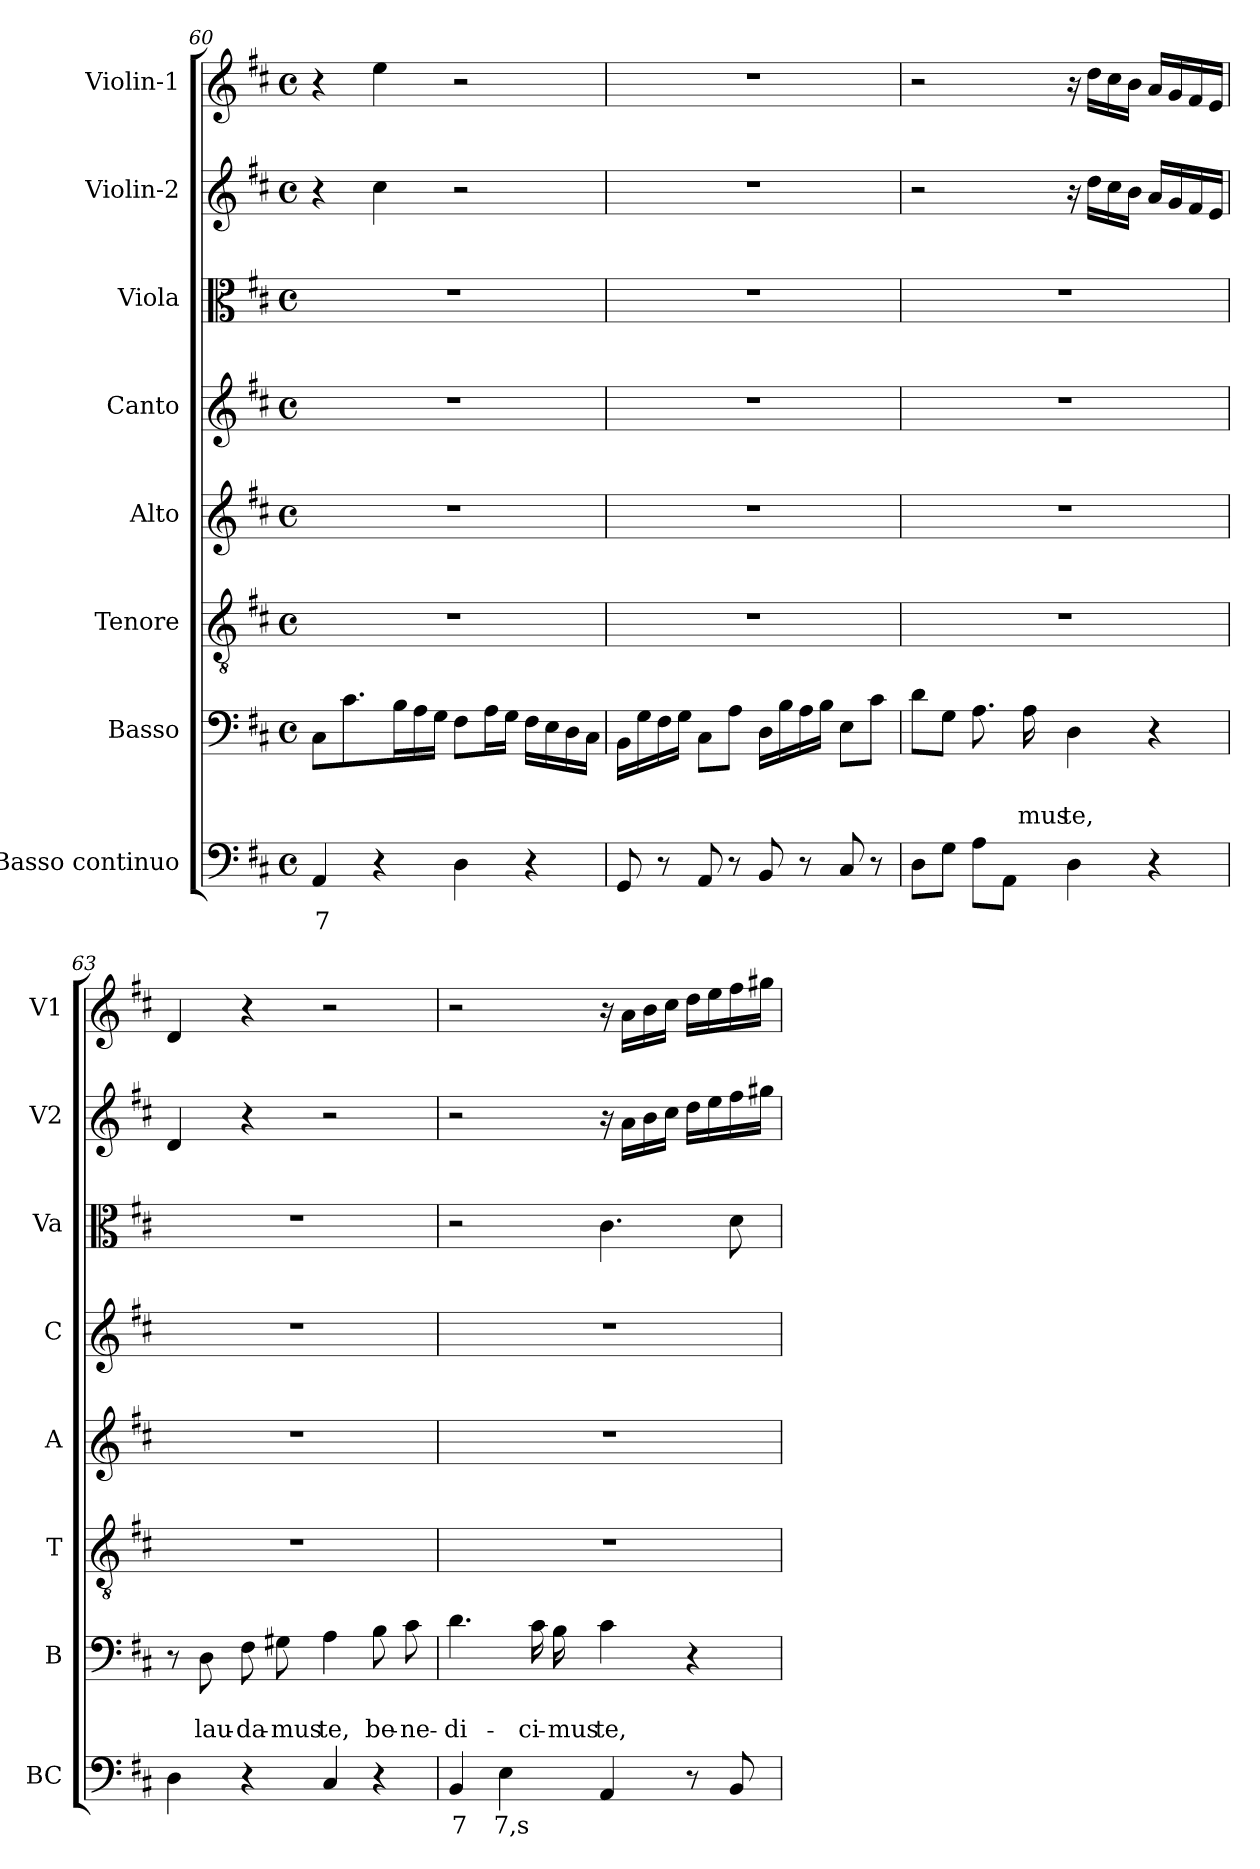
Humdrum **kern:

**kern	**text	**kern	**text	**text	**kern	**kern	**kern	**kern	**kern	**kern
*part8	*part8	*part7	*part7	*part7	*part6	*part5	*part4	*part3	*part2	*part1
*staff8	*staff8	*staff7	*staff7	*staff7	*staff6	*staff5	*staff4	*staff3	*staff2	*staff1
*I"Basso continuo	*	*I"Basso	*	*	*I"Tenore	*I"Alto	*I"Canto	*I"Viola	*I"Violin-2	*I"Violin-1
*I'BC	*	*I'B	*	*	*I'T	*I'A	*I'C	*I'Va	*I'V2	*I'V1
*clefF4	*	*clefF4	*	*	*clefGv2	*clefG2	*clefG2	*clefC3	*clefG2	*clefG2
*k[f#c#]	*	*k[f#c#]	*	*	*k[f#c#]	*k[f#c#]	*k[f#c#]	*k[f#c#]	*k[f#c#]	*k[f#c#]
*D:	*	*D:	*	*	*D:	*D:	*D:	*D:	*D:	*D:
*M4/4	*	*M4/4	*	*	*M4/4	*M4/4	*M4/4	*M4/4	*M4/4	*M4/4
*met(c)	*	*met(c)	*	*	*met(c)	*met(c)	*met(c)	*met(c)	*met(c)	*met(c)
=60	=60	=60	=60	=60	=60	=60	=60	=60	=60	=60
!	!LO:LY:b	!	!	!	!	!	!	!	!	!
4AA/	7	8C#\L	.	.	1r	1r	1r	1r	4r	4r
.	.	8.c#\	.	.	.	.	.	.	.	.
4r	.	.	.	.	.	.	.	.	4cc#\	4ee\
.	.	16B\L	.	.	.	.	.	.	.	.
.	.	16A\	.	.	.	.	.	.	.	.
.	.	16G\JJ	.	.	.	.	.	.	.	.
4D\	.	8F#\L	.	.	.	.	.	.	2r	2r
.	.	16A\L	.	.	.	.	.	.	.	.
.	.	16G\JJ	.	.	.	.	.	.	.	.
4r	.	16F#\LL	.	.	.	.	.	.	.	.
.	.	16E\	.	.	.	.	.	.	.	.
.	.	16D\	.	.	.	.	.	.	.	.
.	.	16C#\JJ	.	.	.	.	.	.	.	.
=61	=61	=61	=61	=61	=61	=61	=61	=61	=61	=61
8GG/	.	16BB\LL	.	.	1r	1r	1r	1r	1r	1r
.	.	16G\	.	.	.	.	.	.	.	.
8r	.	16F#\	.	.	.	.	.	.	.	.
.	.	16G\JJ	.	.	.	.	.	.	.	.
8AA/	.	8C#\L	.	.	.	.	.	.	.	.
8r	.	8A\J	.	.	.	.	.	.	.	.
8BB/	.	16D\LL	.	.	.	.	.	.	.	.
.	.	16B\	.	.	.	.	.	.	.	.
8r	.	16A\	.	.	.	.	.	.	.	.
.	.	16B\JJ	.	.	.	.	.	.	.	.
8C#/	.	8E\L	.	.	.	.	.	.	.	.
8r	.	8c#\J	.	.	.	.	.	.	.	.
=62	=62	=62	=62	=62	=62	=62	=62	=62	=62	=62
8D\L	.	8d\L	.	.	1r	1r	1r	1r	2r	2r
8G\J	.	8G\J	.	.	.	.	.	.	.	.
8A\L	.	8.A\	.	.	.	.	.	.	.	.
8AA\J	.	.	.	.	.	.	.	.	.	.
!	!	!	!	!LO:LY:b	!	!	!	!	!	!
.	.	16A\	.	-mus	.	.	.	.	.	.
!	!	!	!	!LO:LY:b	!	!	!	!	!	!
4D\	.	4D\	.	te,	.	.	.	.	16r	16r
.	.	.	.	.	.	.	.	.	16dd\LL	16dd\LL
.	.	.	.	.	.	.	.	.	16cc#\	16cc#\
.	.	.	.	.	.	.	.	.	16b\JJ	16b\JJ
4r	.	4r	.	.	.	.	.	.	16a/LL	16a/LL
.	.	.	.	.	.	.	.	.	16g/	16g/
.	.	.	.	.	.	.	.	.	16f#/	16f#/
.	.	.	.	.	.	.	.	.	16e/JJ	16e/JJ
!!LO:PB:g=z
=63	=63	=63	=63	=63	=63	=63	=63	=63	=63	=63
4D\	.	8r	.	.	1r	1r	1r	1r	4d/	4d/
!	!	!	!	!LO:LY:b	!	!	!	!	!	!
.	.	8D\	.	lau-	.	.	.	.	.	.
!	!	!	!	!LO:LY:b	!	!	!	!	!	!
4r	.	8F#\	.	-da-	.	.	.	.	4r	4r
!	!	!	!	!LO:LY:b	!	!	!	!	!	!
.	.	8G#X\	.	-mus	.	.	.	.	.	.
!	!	!	!	!LO:LY:b	!	!	!	!	!	!
4C#/	.	4A\	.	te,	.	.	.	.	2r	2r
!	!	!	!	!LO:LY:b	!	!	!	!	!	!
4r	.	8B\	.	be-	.	.	.	.	.	.
!	!	!	!	!LO:LY:b	!	!	!	!	!	!
.	.	8c#\	.	-ne-	.	.	.	.	.	.
=64	=64	=64	=64	=64	=64	=64	=64	=64	=64	=64
!	!LO:LY:b	!	!	!LO:LY:b	!	!	!	!	!	!
4BB/	7	4.d\	.	-di-	1r	1r	1r	2r	2r	2r
!	!LO:LY:b	!	!	!	!	!	!	!	!	!
4E\	7,s	.	.	.	.	.	.	.	.	.
!	!	!	!	!LO:LY:b	!	!	!	!	!	!
.	.	16c#\	.	-ci-	.	.	.	.	.	.
!	!	!	!	!LO:LY:b	!	!	!	!	!	!
.	.	16B\	.	-mus	.	.	.	.	.	.
!	!	!	!	!LO:LY:b	!	!	!	!	!	!
4AA/	.	4c#\	.	te,	.	.	.	4.c#\	16r	16r
.	.	.	.	.	.	.	.	.	16a\LL	16a\LL
.	.	.	.	.	.	.	.	.	16b\	16b\
.	.	.	.	.	.	.	.	.	16cc#\JJ	16cc#\JJ
8r	.	4r	.	.	.	.	.	.	16dd\LL	16dd\LL
.	.	.	.	.	.	.	.	.	16ee\	16ee\
8BB/	.	.	.	.	.	.	.	8d\	16ff#\	16ff#\
.	.	.	.	.	.	.	.	.	16gg#X\JJ	16gg#X\JJ
=	=	=	=	=	=	=	=	=	=	=
*-	*-	*-	*-	*-	*-	*-	*-	*-	*-	*-
